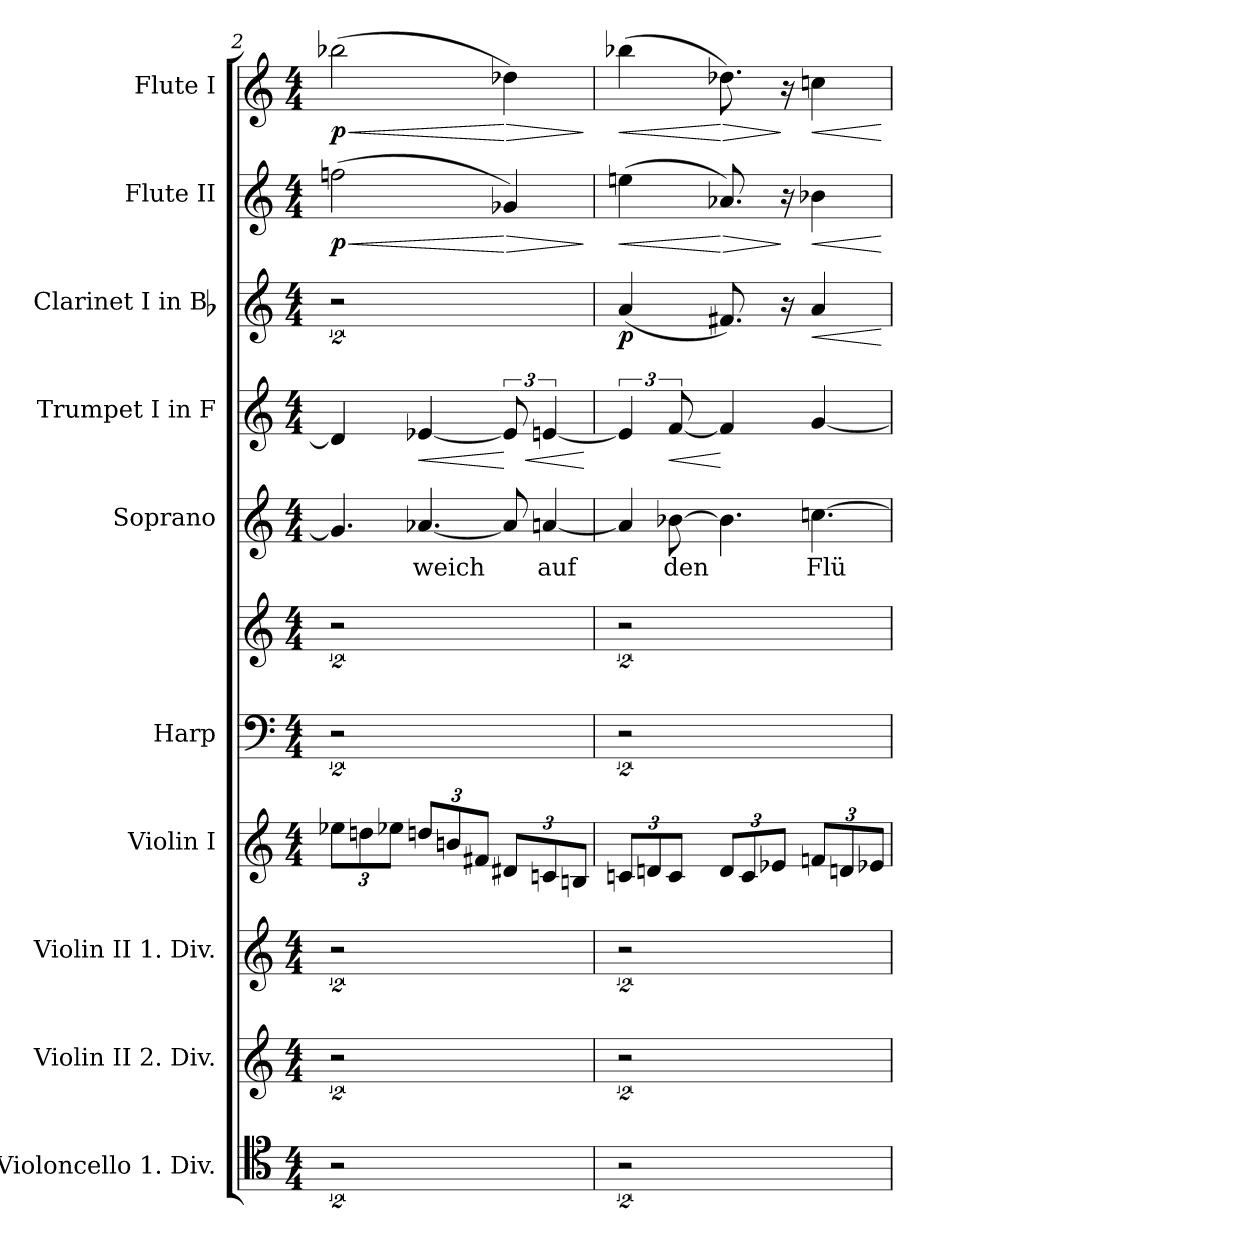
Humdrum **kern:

**kern	**kern	**kern	**kern	**kern	**kern	**kern	**text	**kern	**dynam	**kern	**dynam	**kern	**dynam	**kern	**dynam
*part10	*part9	*part8	*part7	*part6	*part6	*part5	*part5	*part4	*part4	*part3	*part3	*part2	*part2	*part1	*part1
*staff11	*staff10	*staff9	*staff8	*staff7	*staff6	*staff5	*staff5	*staff4	*staff4	*staff3	*staff3	*staff2	*staff2	*staff1	*staff1
*I"Violoncello 1. Div.	*I"Violin II 2. Div.	*I"Violin II 1. Div.	*I"Violin I	*I"Harp	*	*I"Soprano	*	*I"Trumpet I in F	*	*I"Clarinet I in Bb	*	*I"Flute II	*	*I"Flute I	*
*I'Vc. 1.Div.	*I'Vln. II 2.Div.	*I'Vln. II 1.Div.	*I'Vln. I	*I'Hp.	*	*I'Sop.	*	*	*	*	*	*I'2.Fl.	*	*I'1.Fl.	*
*clefC4	*clefG2	*clefG2	*clefG2	*clefF4	*clefG2	*clefG2	*	*clefG2	*	*clefG2	*	*clefG2	*	*clefG2	*
*	*	*	*	*	*	*	*	*ITrd-3c-5	*	*ITrd1c2	*	*	*	*	*
*k[]	*k[]	*k[]	*k[]	*k[]	*k[]	*k[]	*	*k[b-]	*	*k[b-e-]	*	*k[]	*	*k[]	*
*M4/4	*M4/4	*M4/4	*M4/4	*M4/4	*M4/4	*M4/4	*	*M4/4	*	*M4/4	*	*M4/4	*	*M4/4	*
*	*	*	*	*	*	*Xtuplet	*	*	*	*	*	*	*	*	*
=2	=2	=2	=2	=2	=2	=2	=2	=2	=2	=2	=2	=2	=2	=2	=2
!	!	!	!	!	!	!	!	!	!	!	!	!	!LO:HP:b	!	!LO:HP:b
4%3r	4%3r	4%3r	12ee-XL	4%3r	4%3r	6.g]	.	4g]	.	4%3r	.	(2ffn	< p	(2bb-X	< p
.	.	.	12ddn	.	.	.	.	.	.	.	.	.	.	.	.
.	.	.	12ee-XJ	.	.	.	.	.	.	.	.	.	.	.	.
!	!	!	!	!	!	!	!	!	!LO:HP:b	!	!	!	!	!	!
.	.	.	12ddnL	.	.	[6.a-X	weich	[4a-X	<	.	.	.	.	.	.
.	.	.	12bn	.	.	.	.	.	.	.	.	.	.	.	.
.	.	.	12f#XJ	.	.	.	.	.	.	.	.	.	.	.	.
!	!	!	!	!	!	!	!	!	!	!	!	!	!LO:HP:n=1:b	!	!LO:HP:n=1:b
.	.	.	12d#XL	.	.	12a-]	.	12a-]	[	.	.	4g-X)	[ >	4dd-X)	[ >
!	!	!	!	!	!	!	!	!	!LO:HP:b	!	!	!	!	!	!
.	.	.	12cn	.	.	[6an	auf	[6an	<	.	.	.	.	.	.
.	.	.	12BnJ	.	.	.	.	.	.	.	.	.	.	.	.
.	.	.	.	.	.	.	.	.	[	.	.	.	]	.	]
=3	=3	=3	=3	=3	=3	=3	=3	=3	=3	=3	=3	=3	=3	=3	=3
!	!	!	!	!	!	!	!	!	!	!	!	!	!LO:HP:b	!	!LO:HP:b
4%3r	4%3r	4%3r	12cnL	4%3r	4%3r	6a]	.	6a]	.	(4g	p	(4een	<	(4bb-X	<
.	.	.	12dn	.	.	.	.	.	.	.	.	.	.	.	.
!	!	!	!	!	!	!	!	!	!LO:HP:b	!	!	!	!	!	!
.	.	.	12cJ	.	.	[12b-X	den	[12b-	<	.	.	.	.	.	.
!	!	!	!	!	!	!	!	!	!	!	!	!	!LO:HP:n=1:b	!	!LO:HP:n=1:b
.	.	.	12dL	.	.	6.b-]	.	4b-]	[	8.en)	.	8.a-X)	[ >	8.dd-X)	[ >
.	.	.	12c	.	.	.	.	.	.	.	.	.	.	.	.
.	.	.	12e-XJ	.	.	.	.	.	.	.	.	.	.	.	.
.	.	.	.	.	.	.	.	.	.	16r	.	16r	]	16r	]
!	!	!	!	!	!	!	!	!	!	!	!LO:HP:b	!	!LO:HP:b	!	!LO:HP:b
.	.	.	12fnL	.	.	[6.ccn	Flü-	[4cc	.	4g	<	4b-X	<	4ccn	<
.	.	.	12dn	.	.	.	.	.	.	.	.	.	.	.	.
.	.	.	12e-XJ	.	.	.	.	.	.	.	.	.	.	.	.
.	.	.	.	.	.	.	.	.	.	.	[	.	[	.	[
=	=	=	=	=	=	=	=	=	=	=	=	=	=	=	=
*-	*-	*-	*-	*-	*-	*-	*-	*-	*-	*-	*-	*-	*-	*-	*-
